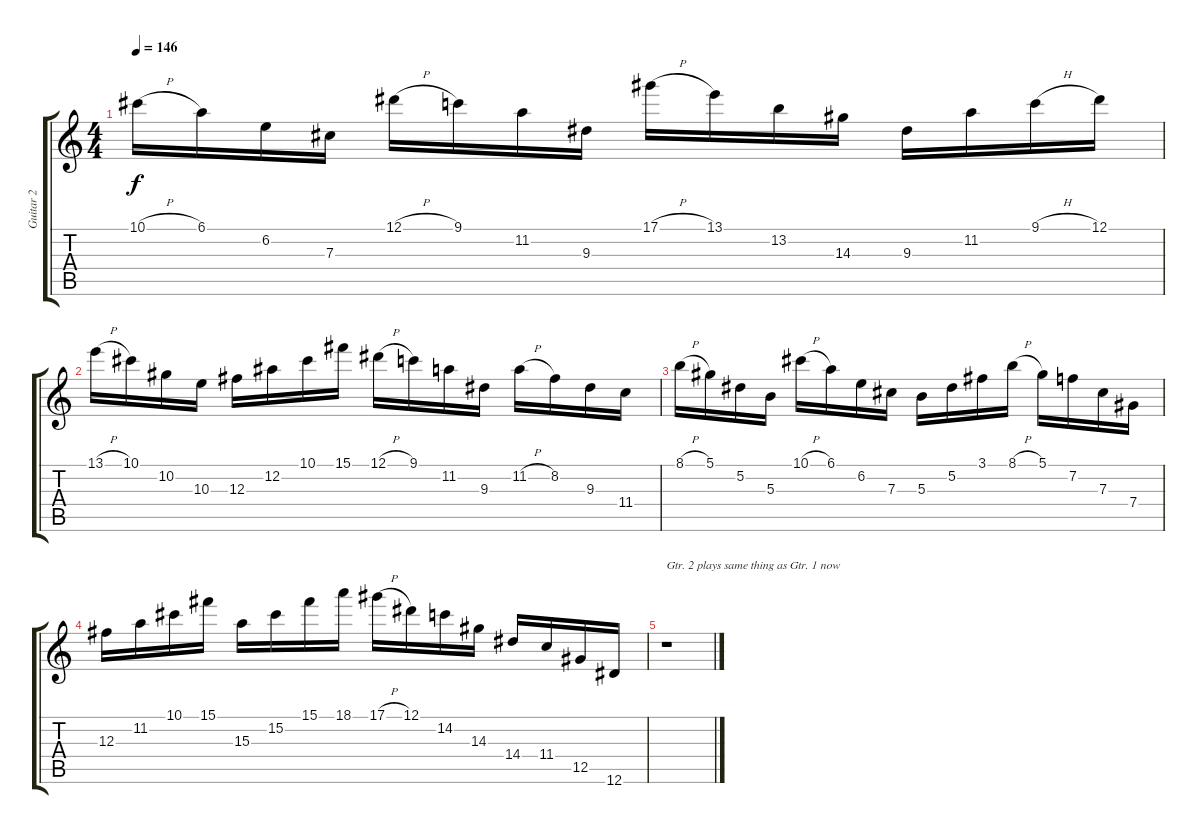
\track ("Guitar 2" "Guitar 2") {instrument distortionguitar}
\staff {score tabs}
\tuning (Eb4 Bb3 Gb3 Db3 Ab2 Eb2) {hide}
\ts (4 4)
\tempo 146
\clef g2
\ks c
10.1{h}.16{dy f instrument distortionguitar} 6.1.16 6.2.16 7.3.16 12.1{h}.16 9.1.16 11.2.16 9.3.16 17.1{h}.16 13.1.16 13.2.16 14.3.16 9.3.16 11.2.16 9.1{h}.16 12.1.16 |
13.1{h}.16 10.1.16 10.2.16 10.3.16 12.3.16 12.2.16 10.1.16 15.1.16 12.1{h}.16 9.1.16 11.2.16 9.3.16 11.2{h}.16 8.2.16 9.3.16 11.4.16 |
8.1{h}.16 5.1.16 5.2.16 5.3.16 10.1{h}.16 6.1.16 6.2.16 7.3.16 5.3.16 5.2.16 3.1.16 8.1{h}.16 5.1.16 7.2.16 7.3.16 7.4.16 |
12.3.16 11.2.16 10.1.16 15.1.16 15.3.16 15.2.16 15.1.16 18.1.16 17.1{h}.16 12.1.16 14.2.16 14.3.16 14.4.16 11.4.16 12.5.16 12.6.16 |
r.1{txt "Gtr. 2 plays same thing as Gtr. 1 now"}
